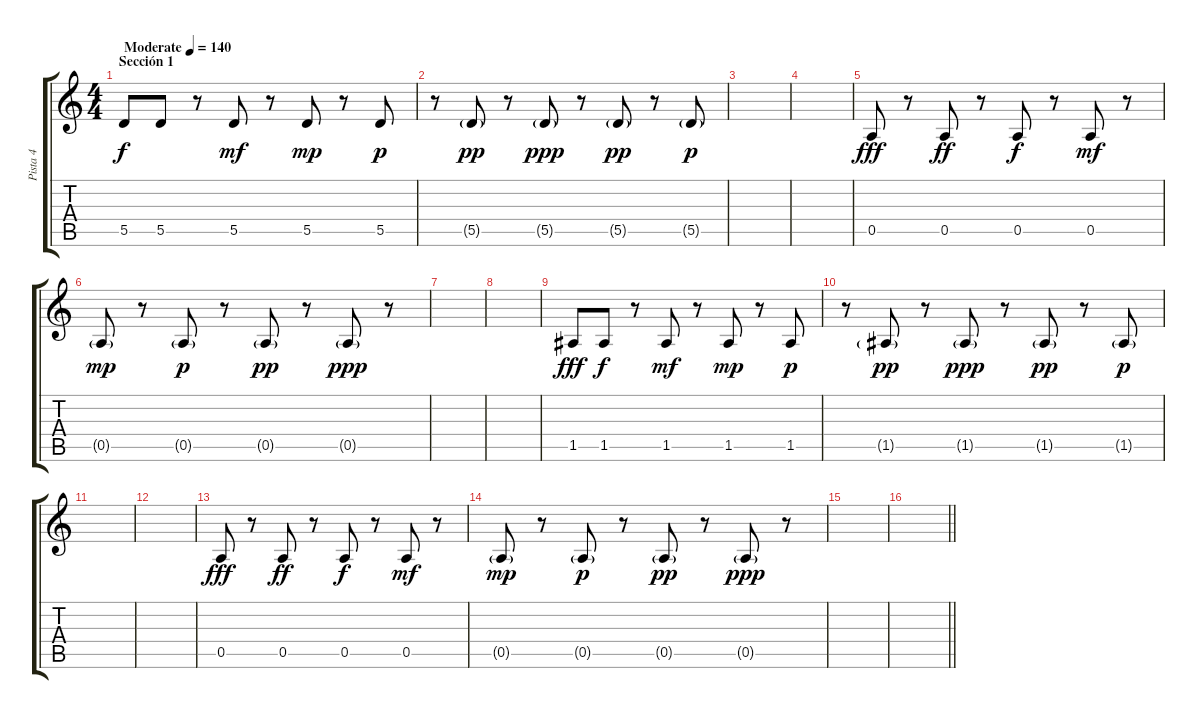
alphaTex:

\track ("Pista 4" "Pista 4") {instrument distortionguitar}
\staff {score tabs}
\tuning (E4 B3 G3 D3 A2 E2) {hide}
\ts (4 4)
\section ("" "Sección 1")
\tempo (140 "Moderate")
\clef g2
\ks c
5.5.8{dy f instrument distortionguitar} 5.5.8 r.8 5.5.8{dy mf} r.8 5.5.8{dy mp} r.8 5.5.8{dy p} |
r.8 5.5{g}.8{dy pp} r.8 5.5{g}.8{dy ppp} r.8 5.5{g}.8{dy pp} r.8 5.5{g}.8{dy p} |
|
|
0.5.8{dy fff} r.8 0.5.8{dy ff} r.8 0.5.8{dy f} r.8 0.5.8{dy mf} r.8 |
0.5{g}.8{dy mp} r.8 0.5{g}.8{dy p} r.8 0.5{g}.8{dy pp} r.8 0.5{g}.8{dy ppp} r.8 |
|
|
1.5.8{dy fff} 1.5.8{dy f} r.8 1.5.8{dy mf} r.8 1.5.8{dy mp} r.8 1.5.8{dy p} |
r.8 1.5{g}.8{dy pp} r.8 1.5{g}.8{dy ppp} r.8 1.5{g}.8{dy pp} r.8 1.5{g}.8{dy p} |
|
|
0.5.8{dy fff} r.8 0.5.8{dy ff} r.8 0.5.8{dy f} r.8 0.5.8{dy mf} r.8 |
0.5{g}.8{dy mp} r.8 0.5{g}.8{dy p} r.8 0.5{g}.8{dy pp} r.8 0.5{g}.8{dy ppp} r.8 |
|
\barLineRight lightlight
